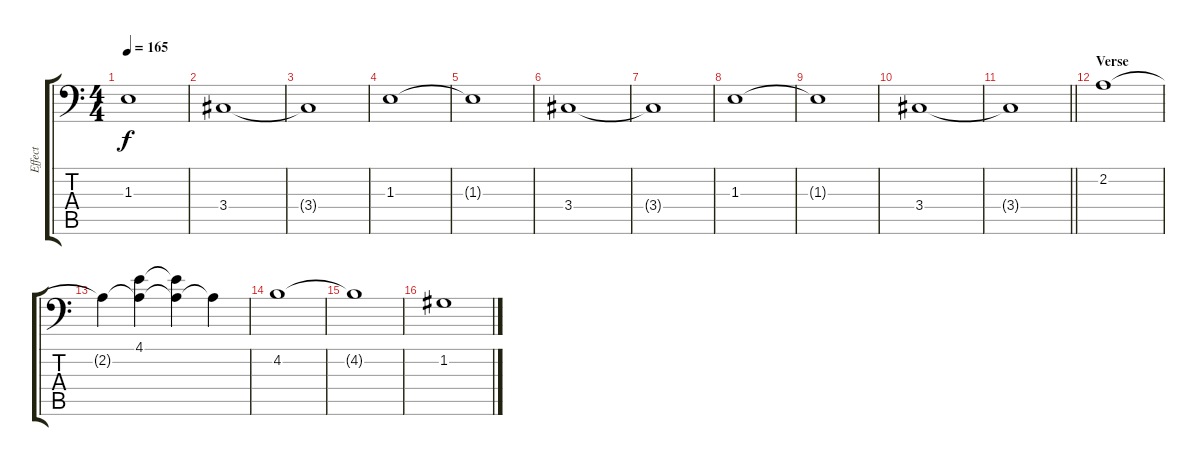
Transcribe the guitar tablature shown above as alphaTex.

\track ("Effect" "Effect") {instrument stringensemble2}
\staff {score tabs}
\tuning (C4 G3 Eb3 Bb2 F2 Bb1) {hide}
\ts (4 4)
\tempo 165
\clef f4
\ks c
1.3{t}.1{dy f} |
3.4.1 |
3.4{t}.1 |
1.3.1 |
1.3{t}.1 |
3.4.1 |
3.4{t}.1 |
1.3.1 |
1.3{t}.1 |
3.4.1 |
\barLineRight lightlight
3.4{t}.1 |
\section ("" "Verse")
2.2.1{volume 7 instrument stringensemble2} |
2.2{t}.4 (4.1 2.2{t}).4 (4.1{t} 2.2{t}).4 2.2{t}.4 |
4.2.1 |
4.2{t}.1 |
1.2.1
